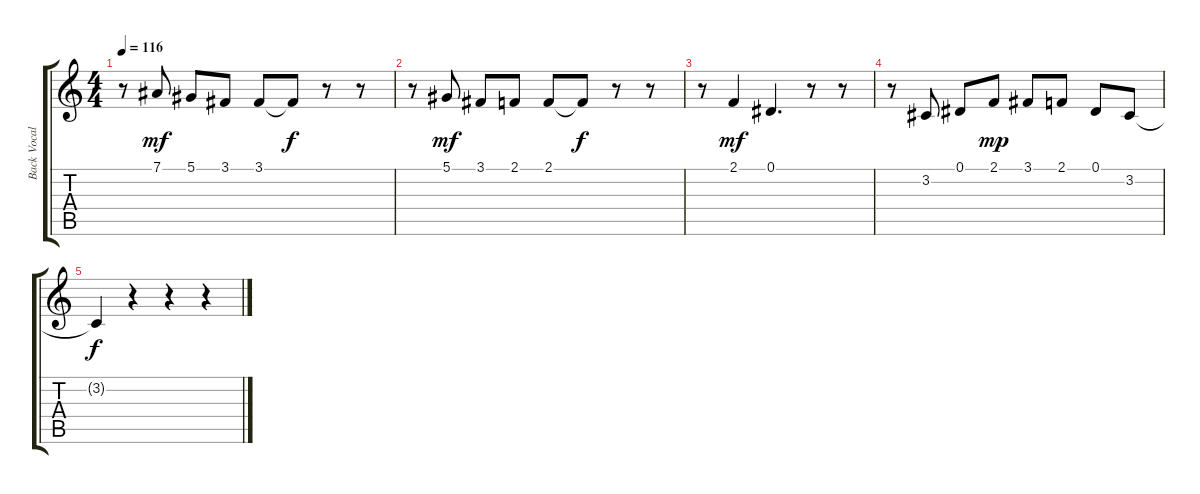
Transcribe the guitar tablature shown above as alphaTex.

\track ("Back Vocal(3)" "Back Vocal") {instrument pad7halo}
\staff {score tabs}
\tuning (Eb4 Bb3 Gb3 Db3 Ab2 Eb2) {hide}
\ts (4 4)
\tempo 116
\clef g2
\ks c
r.8{dy mf} 7.1.8 5.1.8 3.1.8 3.1.8 3.1{t}.8{dy f} r.8 r.8 |
r.8 5.1.8{dy mf} 3.1.8 2.1.8 2.1.8 2.1{t}.8{dy f} r.8 r.8 |
r.8 2.1.4{dy mf} 0.1.4{d} r.8 r.8 |
r.8 3.2.8 0.1.8 2.1.8{dy mp} 3.1.8 2.1.8 0.1.8 3.2.8 |
3.2{t}.4{dy f} r.4 r.4 r.4
